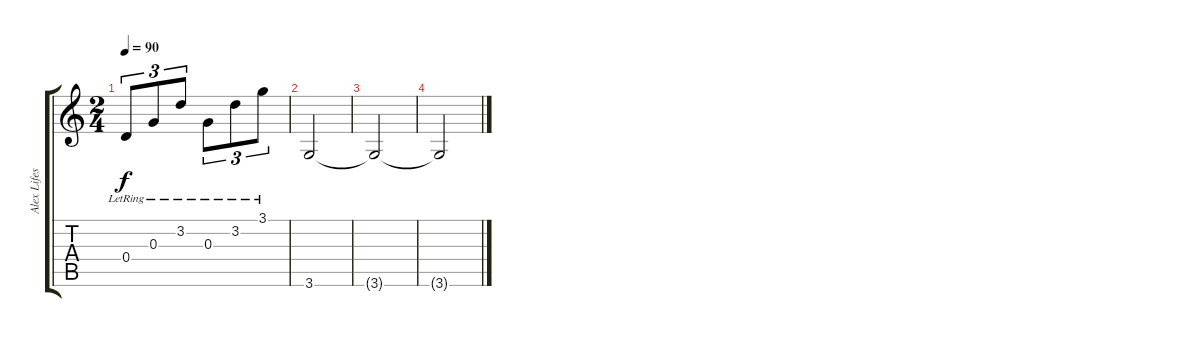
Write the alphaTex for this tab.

\track ("Alex Lifeson (acoustic guitar)" "Alex Lifes") {instrument acousticguitarnylon}
\staff {score tabs}
\tuning (E4 B3 G3 D3 A2 E2) {hide}
\ts (2 4)
\tempo 90
\clef g2
\ks c
0.4{lr}.8{tu (3 2) dy f} 0.3{lr}.8{tu (3 2)} 3.2{lr}.8{tu (3 2)} 0.3{lr}.8{tu (3 2)} 3.2{lr}.8{tu (3 2)} 3.1{lr}.8{tu (3 2)} |
3.6.2{volume 0} |
3.6{t}.2 |
3.6{t}.2
